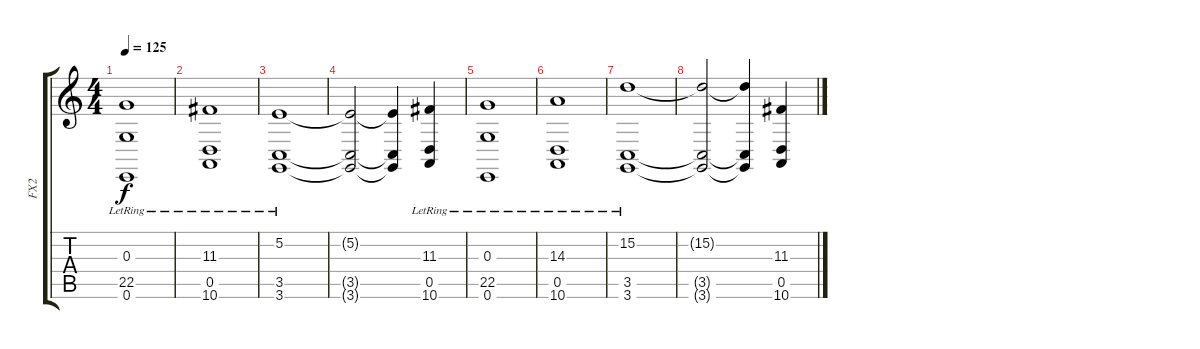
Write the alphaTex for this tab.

\track ("FX2" "FX2") {instrument synthstrings1}
\staff {score tabs}
\tuning (E4 B3 G3 D3 A2 E2) {hide}
\ts (4 4)
\tempo 125
\clef g2
\ks c
(0.3{lr} 22.5{lr} 0.6{lr}).1{dy f} |
(11.3{lr} 0.5{lr} 10.6{lr}).1 |
(5.2{lr} 3.5{lr} 3.6{lr}).1 |
(5.2{t} 3.5{t} 3.6{t}).2 (5.2{t} 3.5{t} 3.6{t}).4 (11.3{lr} 0.5{lr} 10.6{lr}).4 |
(0.3{lr} 22.5{lr} 0.6{lr}).1 |
(14.3{lr} 0.5{lr} 10.6{lr}).1 |
(15.2{lr} 3.5{lr} 3.6{lr}).1 |
(15.2{t} 3.5{t} 3.6{t}).2 (15.2{t} 3.5{t} 3.6{t}).4 (11.3 0.5 10.6).4{volume 3}
